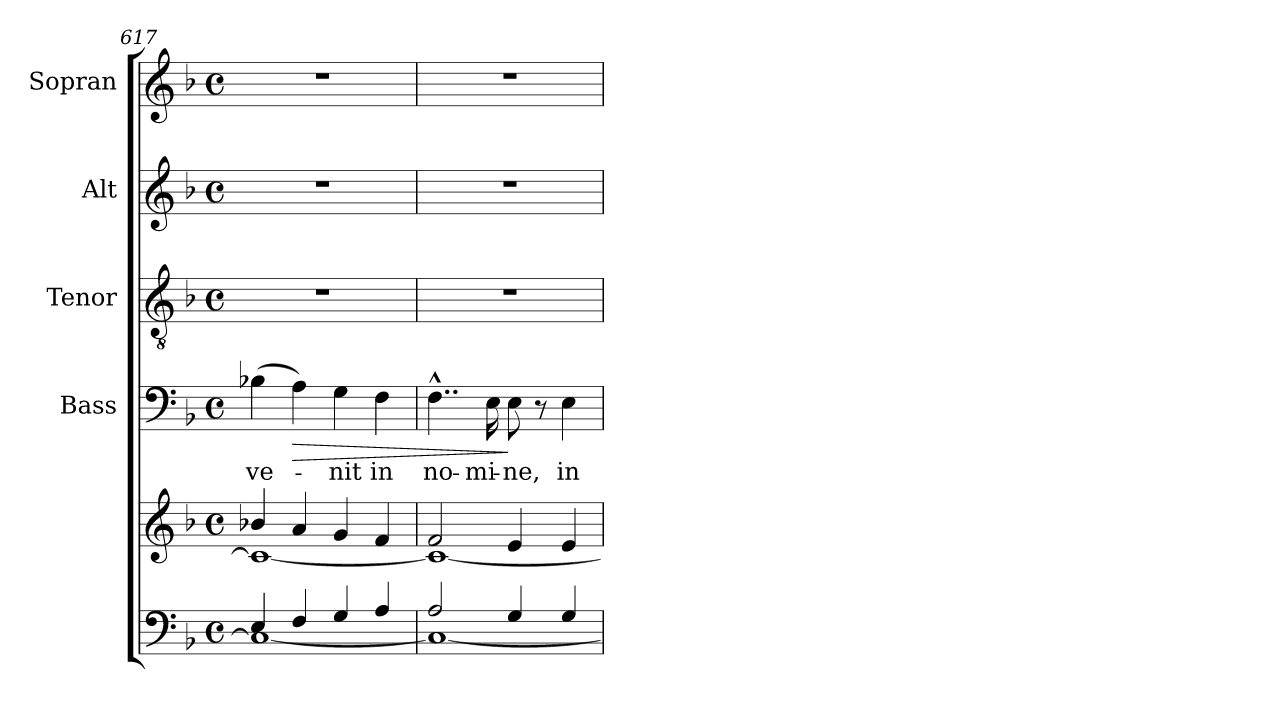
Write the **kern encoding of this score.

**kern	**kern	**kern	**text	**dynam	**kern	**kern	**kern
*part5	*part5	*part4	*part4	*part4	*part3	*part2	*part1
*staff6	*staff5	*staff4	*staff4	*staff4	*staff3	*staff2	*staff1
*	*	*I"Bass	*	*	*I"Tenor	*I"Alt	*I"Sopran
*	*	*I'B.	*	*	*I'T.	*I'A.	*I'S.
!!LO:LB:g=z
*clefF4	*clefG2	*clefF4	*	*	*clefGv2	*clefG2	*clefG2
*k[b-]	*k[b-]	*k[b-]	*	*	*k[b-]	*k[b-]	*k[b-]
*F:	*F:	*F:	*	*	*F:	*F:	*F:
*M4/4	*M4/4	*M4/4	*	*	*M4/4	*M4/4	*M4/4
*met(c)	*met(c)	*met(c)	*	*	*met(c)	*met(c)	*met(c)
=617	=617	=617	=617	=617	=617	=617	=617
*^	*^	*	*	*	*	*	*
!	!	!	!	!	!LO:LY:b	!	!	!	!
4E/	1C_	4b-X/	1c_	(>4B-X\	ve-	.	1r	1r	1r
!	!	!	!	!	!	!LO:HP:b	!	!	!
4F/	.	4a/	.	4A\)	.	>	.	.	.
!	!	!	!	!	!LO:LY:b	!	!	!	!
4G/	.	4g/	.	4G\	-nit	.	.	.	.
!	!	!	!	!	!LO:LY:b	!	!	!	!
4A/	.	4f/	.	4F\	in	.	.	.	.
=618	=618	=618	=618	=618	=618	=618	=618	=618	=618
!	!	!	!	!	!LO:LY:b	!	!	!	!
2A/	1C_	2f/	1c_	4..F^^>\	no-	.	1r	1r	1r
!	!	!	!	!	!LO:LY:b	!	!	!	!
.	.	.	.	16E\	-mi-	.	.	.	.
!	!	!	!	!	!LO:LY:b	!	!	!	!
4G/	.	4e/	.	8E\	-ne,	]	.	.	.
.	.	.	.	8r	.	.	.	.	.
!	!	!	!	!	!LO:LY:b	!	!	!	!
4G/	.	4e/	.	4E\	in	.	.	.	.
*v	*v	*	*	*	*	*	*	*	*
*	*v	*v	*	*	*	*	*	*
=	=	=	=	=	=	=	=
*-	*-	*-	*-	*-	*-	*-	*-
